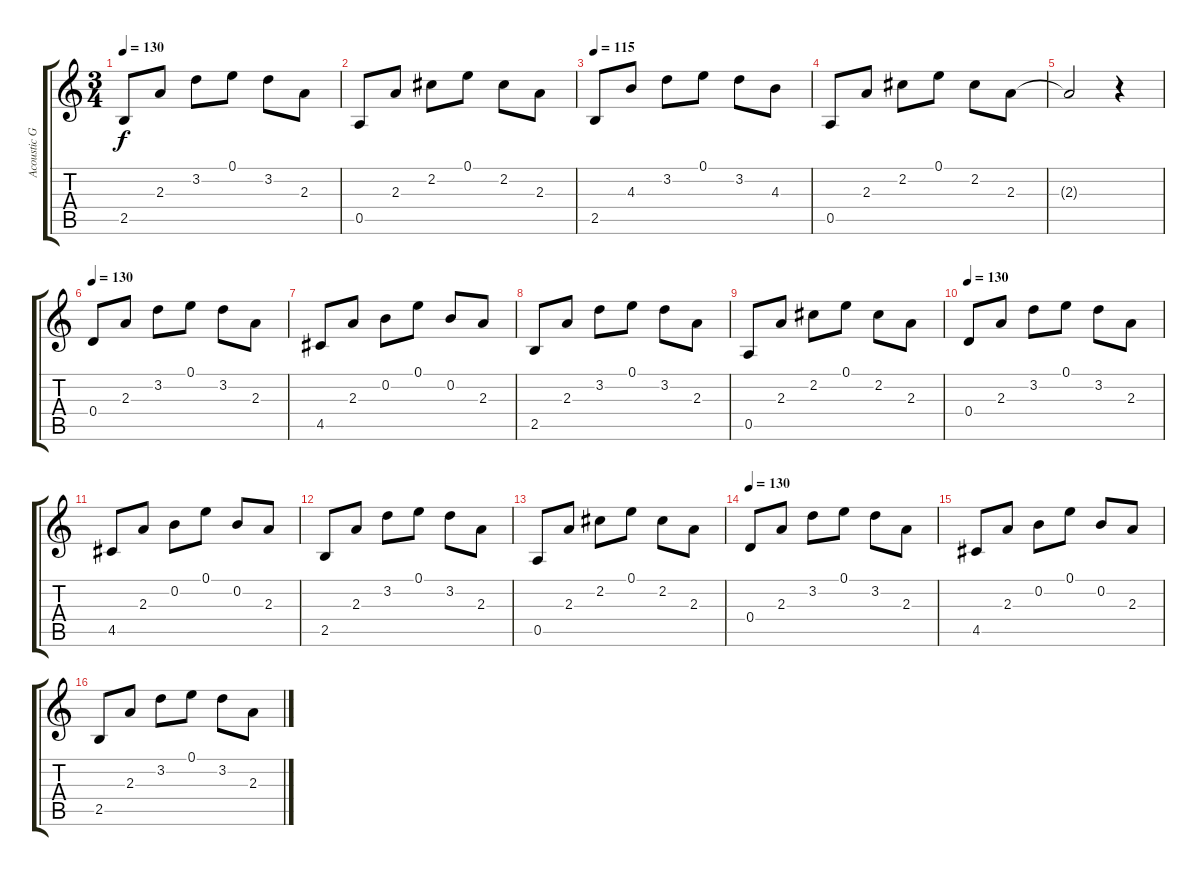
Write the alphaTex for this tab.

\track ("Acoustic Guitar 1" "Acoustic G") {instrument acousticguitarsteel}
\staff {score tabs}
\tuning (E4 B3 G3 D3 A2 E2) {hide}
\ts (3 4)
\tempo 130
\clef g2
\ks c
2.5.8{dy f} 2.3.8 3.2.8 0.1.8 3.2.8 2.3.8 |
0.5.8 2.3.8 2.2.8 0.1.8 2.2.8 2.3.8 |
\tempo 115
2.5.8 4.3.8 3.2.8 0.1.8 3.2.8 4.3.8 |
0.5.8 2.3.8 2.2.8 0.1.8 2.2.8 2.3.8 |
2.3{t}.2 r.4 |
\tempo 130
0.4.8 2.3.8 3.2.8 0.1.8 3.2.8 2.3.8 |
4.5.8 2.3.8 0.2.8 0.1.8 0.2.8 2.3.8 |
2.5.8 2.3.8 3.2.8 0.1.8 3.2.8 2.3.8 |
0.5.8 2.3.8 2.2.8 0.1.8 2.2.8 2.3.8 |
\tempo 130
0.4.8 2.3.8 3.2.8 0.1.8 3.2.8 2.3.8 |
4.5.8 2.3.8 0.2.8 0.1.8 0.2.8 2.3.8 |
2.5.8 2.3.8 3.2.8 0.1.8 3.2.8 2.3.8 |
0.5.8 2.3.8 2.2.8 0.1.8 2.2.8 2.3.8 |
\tempo 130
0.4.8 2.3.8 3.2.8 0.1.8 3.2.8 2.3.8 |
4.5.8 2.3.8 0.2.8 0.1.8 0.2.8 2.3.8 |
2.5.8 2.3.8 3.2.8 0.1.8 3.2.8 2.3.8
